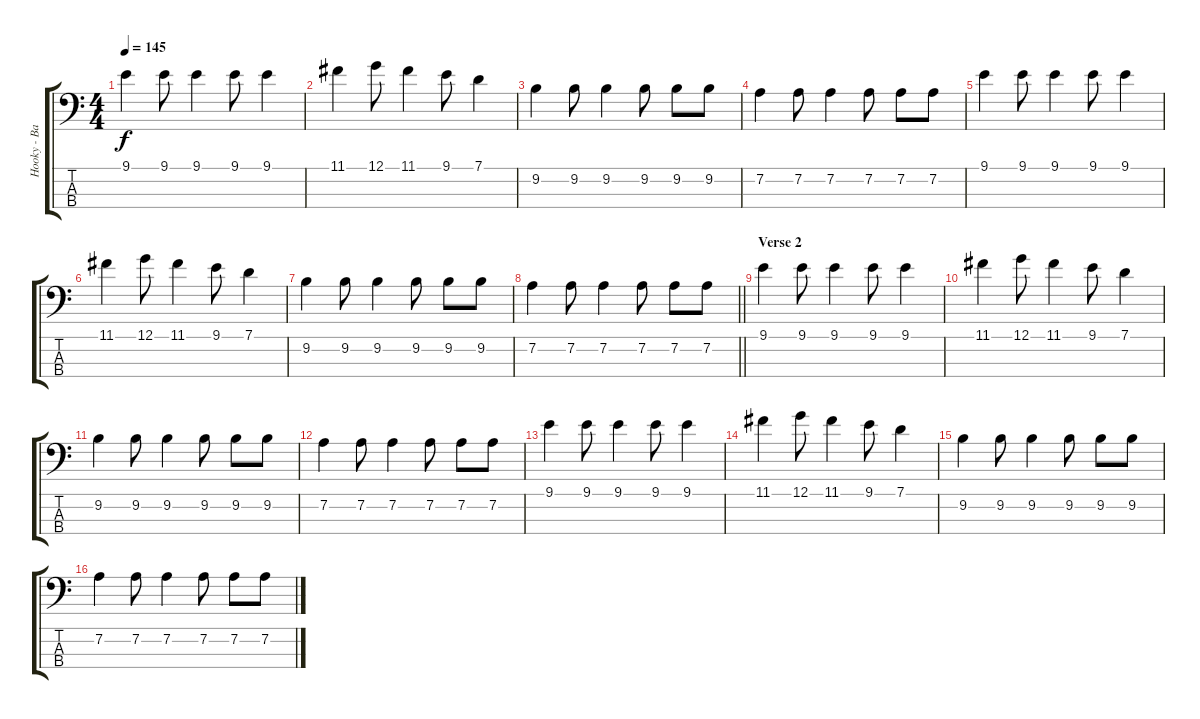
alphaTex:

\track ("Hooky - Bass" "Hooky - Ba") {instrument electricbasspick}
\staff {score tabs}
\tuning (G2 D2 A1 E1) {hide}
\ts (4 4)
\tempo 145
\clef f4
\ks c
9.1.4{dy f} 9.1.8 9.1.4 9.1.8 9.1.4 |
11.1.4 12.1.8 11.1.4 9.1.8 7.1.4 |
9.2.4 9.2.8 9.2.4 9.2.8 9.2.8 9.2.8 |
7.2.4 7.2.8 7.2.4 7.2.8 7.2.8 7.2.8 |
9.1.4 9.1.8 9.1.4 9.1.8 9.1.4 |
11.1.4 12.1.8 11.1.4 9.1.8 7.1.4 |
9.2.4 9.2.8 9.2.4 9.2.8 9.2.8 9.2.8 |
\barLineRight lightlight
7.2.4 7.2.8 7.2.4 7.2.8 7.2.8 7.2.8 |
\section ("" "Verse 2")
9.1.4 9.1.8 9.1.4 9.1.8 9.1.4 |
11.1.4 12.1.8 11.1.4 9.1.8 7.1.4 |
9.2.4 9.2.8 9.2.4 9.2.8 9.2.8 9.2.8 |
7.2.4 7.2.8 7.2.4 7.2.8 7.2.8 7.2.8 |
9.1.4 9.1.8 9.1.4 9.1.8 9.1.4 |
11.1.4 12.1.8 11.1.4 9.1.8 7.1.4 |
9.2.4 9.2.8 9.2.4 9.2.8 9.2.8 9.2.8 |
7.2.4 7.2.8 7.2.4 7.2.8 7.2.8 7.2.8
